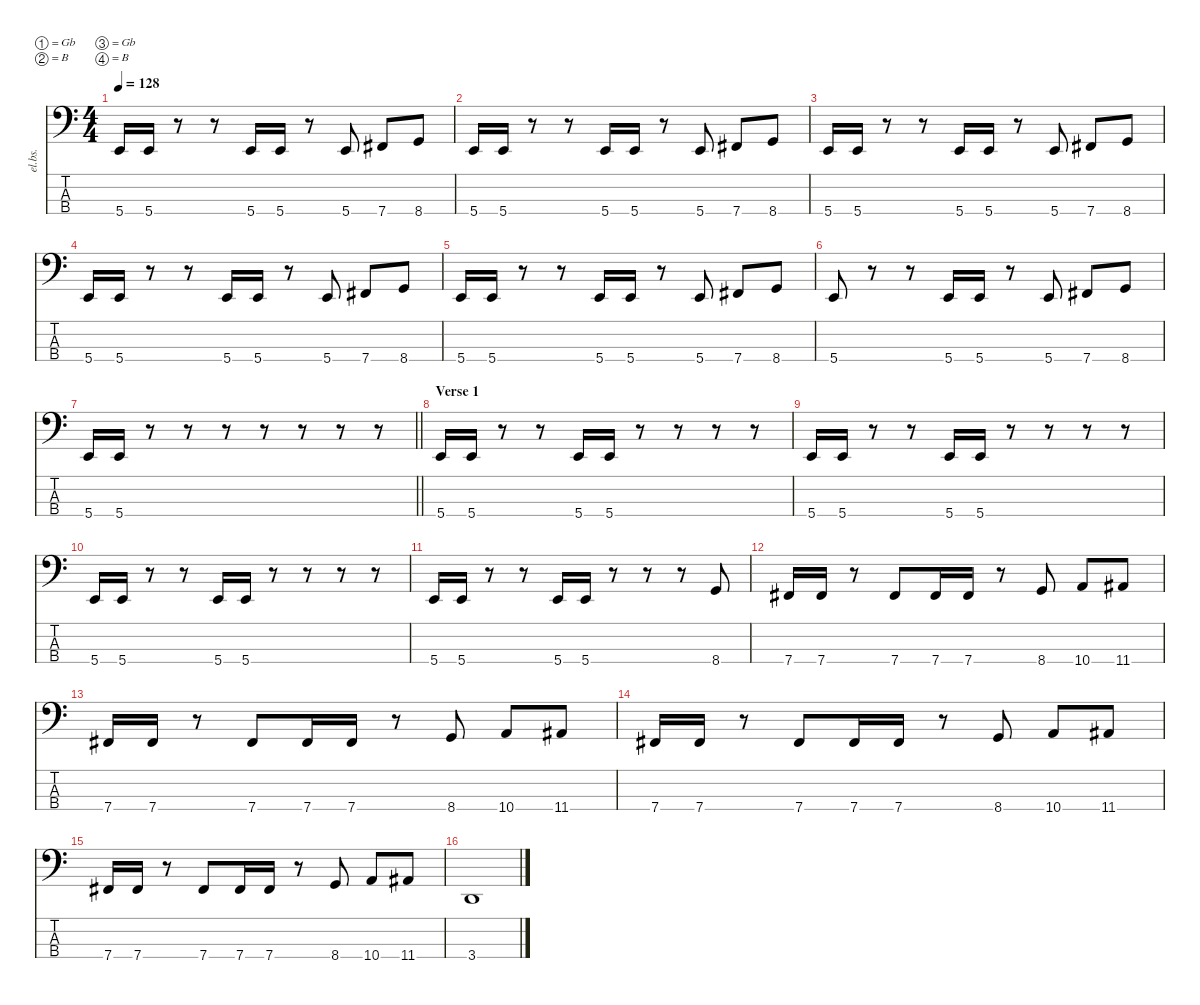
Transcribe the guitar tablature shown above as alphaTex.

\defaultSystemsLayout 4
\hideDynamics
\bracketExtendMode nobrackets
\otherSystemsTrackNameOrientation horizontal
\track ("Bass" "el.bs.") {instrument electricbasspick}
\staff {score tabs}
\tuning (Gb2 B1 Gb1 B0)
\ts (4 4)
\tempo 128
\clef f4
\ks c
5.4.16{dy f beam Up} 5.4.16{beam Up} r.8{beam Up} r.8{beam Up} 5.4.16{beam Up} 5.4.16{beam Up} r.8{beam Up} 5.4.8{beam Up} 7.4{acc #}.8{beam Up} 8.4.8{beam Up} |
5.4.16{beam Up} 5.4.16{beam Up} r.8{beam Up} r.8{beam Up} 5.4.16{beam Up} 5.4.16{beam Up} r.8{beam Up} 5.4.8{beam Up} 7.4{acc #}.8{beam Up} 8.4.8{beam Up} |
5.4.16{beam Up} 5.4.16{beam Up} r.8{beam Up} r.8{beam Up} 5.4.16{beam Up} 5.4.16{beam Up} r.8{beam Up} 5.4.8{beam Up} 7.4{acc #}.8{beam Up} 8.4.8{beam Up} |
5.4.16{beam Up} 5.4.16{beam Up} r.8{beam Up} r.8{beam Up} 5.4.16{beam Up} 5.4.16{beam Up} r.8{beam Up} 5.4.8{beam Up} 7.4{acc #}.8{beam Up} 8.4.8{beam Up} |
5.4.16{beam Up} 5.4.16{beam Up} r.8{beam Up} r.8{beam Up} 5.4.16{beam Up} 5.4.16{beam Up} r.8{beam Up} 5.4.8{beam Up} 7.4{acc #}.8{beam Up} 8.4.8{beam Up} |
5.4.8{beam Up} r.8{beam Up} r.8{beam Up} 5.4.16{beam Up} 5.4.16{beam Up} r.8{beam Up} 5.4.8{beam Up} 7.4{acc #}.8{beam Up} 8.4.8{beam Up} |
\barLineRight lightlight
5.4.16{beam Up} 5.4.16{beam Up} r.8{beam Up} r.8{beam Up} r.8{beam Up} r.8{beam Up} r.8{beam Up} r.8{beam Up} r.8{beam Up} |
\section ("" "Verse 1")
5.4.16{beam Up} 5.4.16{beam Up} r.8{beam Up} r.8{beam Up} 5.4.16{beam Up} 5.4.16{beam Up} r.8{beam Up} r.8{beam Up} r.8{beam Up} r.8{beam Up} |
5.4.16{beam Up} 5.4.16{beam Up} r.8{beam Up} r.8{beam Up} 5.4.16{beam Up} 5.4.16{beam Up} r.8{beam Up} r.8{beam Up} r.8{beam Up} r.8{beam Up} |
5.4.16{beam Up} 5.4.16{beam Up} r.8{beam Up} r.8{beam Up} 5.4.16{beam Up} 5.4.16{beam Up} r.8{beam Up} r.8{beam Up} r.8{beam Up} r.8{beam Up} |
5.4.16{beam Up} 5.4.16{beam Up} r.8{beam Up} r.8{beam Up} 5.4.16{beam Up} 5.4.16{beam Up} r.8{beam Up} r.8{beam Up} r.8{beam Up} 8.4.8{beam Up} |
7.4{acc #}.16{beam Up} 7.4{acc #}.16{beam Up} r.8{beam Up} 7.4{acc #}.8{beam Up} 7.4{acc #}.16{beam Up} 7.4{acc #}.16{beam Up} r.8{beam Up} 8.4.8{beam Up} 10.4.8{beam Up} 11.4{acc #}.8{beam Up} |
7.4{acc #}.16{beam Up} 7.4{acc #}.16{beam Up} r.8{beam Up} 7.4{acc #}.8{beam Up} 7.4{acc #}.16{beam Up} 7.4{acc #}.16{beam Up} r.8{beam Up} 8.4.8{beam Up} 10.4.8{beam Up} 11.4{acc #}.8{beam Up} |
7.4{acc #}.16{beam Up} 7.4{acc #}.16{beam Up} r.8{beam Up} 7.4{acc #}.8{beam Up} 7.4{acc #}.16{beam Up} 7.4{acc #}.16{beam Up} r.8{beam Up} 8.4.8{beam Up} 10.4.8{beam Up} 11.4{acc #}.8{beam Up} |
7.4{acc #}.16{beam Up} 7.4{acc #}.16{beam Up} r.8{beam Up} 7.4{acc #}.8{beam Up} 7.4{acc #}.16{beam Up} 7.4{acc #}.16{beam Up} r.8{beam Up} 8.4.8{beam Up} 10.4.8{beam Up} 11.4{acc #}.8{beam Up} |
3.4.1{beam Up}
